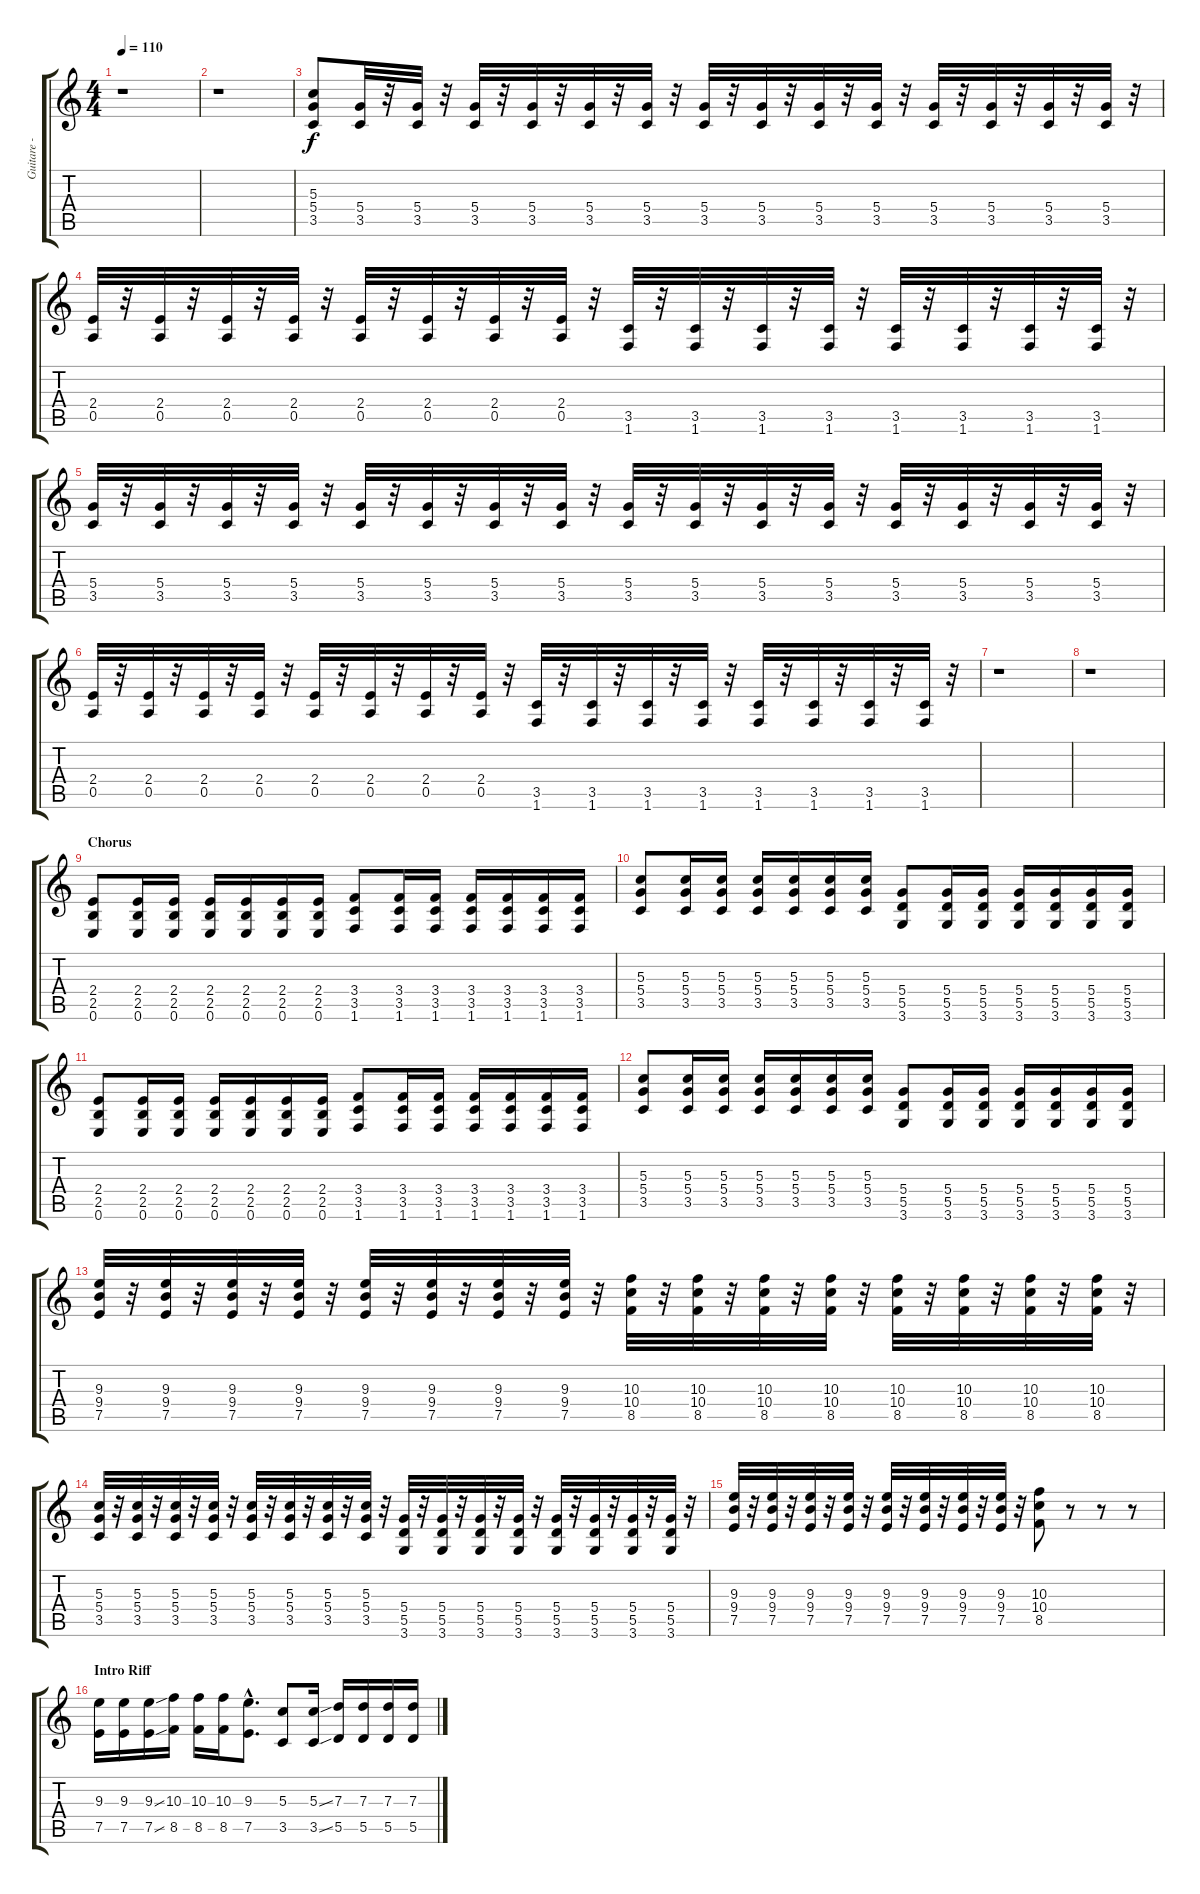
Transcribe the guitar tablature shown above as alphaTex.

\track ("Guitare - Tom DeLonge" "Guitare - ") {instrument distortionguitar}
\staff {score tabs}
\tuning (E4 B3 G3 D3 A2 E2) {hide}
\ts (4 4)
\tempo 110
\clef g2
\ks c
r.1{dy f} |
r.1 |
(5.3 5.4 3.5).8 (5.4 3.5).32 r.32 (5.4 3.5).32 r.32 (5.4 3.5).32 r.32 (5.4 3.5).32 r.32 (5.4 3.5).32 r.32 (5.4 3.5).32 r.32 (5.4 3.5).32 r.32 (5.4 3.5).32 r.32 (5.4 3.5).32 r.32 (5.4 3.5).32 r.32 (5.4 3.5).32 r.32 (5.4 3.5).32 r.32 (5.4 3.5).32 r.32 (5.4 3.5).32 r.32 |
(2.4 0.5).32 r.32 (2.4 0.5).32 r.32 (2.4 0.5).32 r.32 (2.4 0.5).32 r.32 (2.4 0.5).32 r.32 (2.4 0.5).32 r.32 (2.4 0.5).32 r.32 (2.4 0.5).32 r.32 (3.5 1.6).32 r.32 (3.5 1.6).32 r.32 (3.5 1.6).32 r.32 (3.5 1.6).32 r.32 (3.5 1.6).32 r.32 (3.5 1.6).32 r.32 (3.5 1.6).32 r.32 (3.5 1.6).32 r.32 |
(5.4 3.5).32 r.32 (5.4 3.5).32 r.32 (5.4 3.5).32 r.32 (5.4 3.5).32 r.32 (5.4 3.5).32 r.32 (5.4 3.5).32 r.32 (5.4 3.5).32 r.32 (5.4 3.5).32 r.32 (5.4 3.5).32 r.32 (5.4 3.5).32 r.32 (5.4 3.5).32 r.32 (5.4 3.5).32 r.32 (5.4 3.5).32 r.32 (5.4 3.5).32 r.32 (5.4 3.5).32 r.32 (5.4 3.5).32 r.32 |
(2.4 0.5).32 r.32 (2.4 0.5).32 r.32 (2.4 0.5).32 r.32 (2.4 0.5).32 r.32 (2.4 0.5).32 r.32 (2.4 0.5).32 r.32 (2.4 0.5).32 r.32 (2.4 0.5).32 r.32 (3.5 1.6).32 r.32 (3.5 1.6).32 r.32 (3.5 1.6).32 r.32 (3.5 1.6).32 r.32 (3.5 1.6).32 r.32 (3.5 1.6).32 r.32 (3.5 1.6).32 r.32 (3.5 1.6).32 r.32 |
r.1 |
r.1 |
\section ("" "Chorus")
(2.4 2.5 0.6).8 (2.4 2.5 0.6).16 (2.4 2.5 0.6).16 (2.4 2.5 0.6).16 (2.4 2.5 0.6).16 (2.4 2.5 0.6).16 (2.4 2.5 0.6).16 (3.4 3.5 1.6).8 (3.4 3.5 1.6).16 (3.4 3.5 1.6).16 (3.4 3.5 1.6).16 (3.4 3.5 1.6).16 (3.4 3.5 1.6).16 (3.4 3.5 1.6).16 |
(5.3 5.4 3.5).8 (5.3 5.4 3.5).16 (5.3 5.4 3.5).16 (5.3 5.4 3.5).16 (5.3 5.4 3.5).16 (5.3 5.4 3.5).16 (5.3 5.4 3.5).16 (5.4 5.5 3.6).8 (5.4 5.5 3.6).16 (5.4 5.5 3.6).16 (5.4 5.5 3.6).16 (5.4 5.5 3.6).16 (5.4 5.5 3.6).16 (5.4 5.5 3.6).16 |
(2.4 2.5 0.6).8 (2.4 2.5 0.6).16 (2.4 2.5 0.6).16 (2.4 2.5 0.6).16 (2.4 2.5 0.6).16 (2.4 2.5 0.6).16 (2.4 2.5 0.6).16 (3.4 3.5 1.6).8 (3.4 3.5 1.6).16 (3.4 3.5 1.6).16 (3.4 3.5 1.6).16 (3.4 3.5 1.6).16 (3.4 3.5 1.6).16 (3.4 3.5 1.6).16 |
(5.3 5.4 3.5).8 (5.3 5.4 3.5).16 (5.3 5.4 3.5).16 (5.3 5.4 3.5).16 (5.3 5.4 3.5).16 (5.3 5.4 3.5).16 (5.3 5.4 3.5).16 (5.4 5.5 3.6).8 (5.4 5.5 3.6).16 (5.4 5.5 3.6).16 (5.4 5.5 3.6).16 (5.4 5.5 3.6).16 (5.4 5.5 3.6).16 (5.4 5.5 3.6).16 |
(9.3 9.4 7.5).32 r.32 (9.3 9.4 7.5).32 r.32 (9.3 9.4 7.5).32 r.32 (9.3 9.4 7.5).32 r.32 (9.3 9.4 7.5).32 r.32 (9.3 9.4 7.5).32 r.32 (9.3 9.4 7.5).32 r.32 (9.3 9.4 7.5).32 r.32 (10.3 10.4 8.5).32 r.32 (10.3 10.4 8.5).32 r.32 (10.3 10.4 8.5).32 r.32 (10.3 10.4 8.5).32 r.32 (10.3 10.4 8.5).32 r.32 (10.3 10.4 8.5).32 r.32 (10.3 10.4 8.5).32 r.32 (10.3 10.4 8.5).32 r.32 |
(5.3 5.4 3.5).32 r.32 (5.3 5.4 3.5).32 r.32 (5.3 5.4 3.5).32 r.32 (5.3 5.4 3.5).32 r.32 (5.3 5.4 3.5).32 r.32 (5.3 5.4 3.5).32 r.32 (5.3 5.4 3.5).32 r.32 (5.3 5.4 3.5).32 r.32 (5.4 5.5 3.6).32 r.32 (5.4 5.5 3.6).32 r.32 (5.4 5.5 3.6).32 r.32 (5.4 5.5 3.6).32 r.32 (5.4 5.5 3.6).32 r.32 (5.4 5.5 3.6).32 r.32 (5.4 5.5 3.6).32 r.32 (5.4 5.5 3.6).32 r.32 |
(9.3 9.4 7.5).32 r.32 (9.3 9.4 7.5).32 r.32 (9.3 9.4 7.5).32 r.32 (9.3 9.4 7.5).32 r.32 (9.3 9.4 7.5).32 r.32 (9.3 9.4 7.5).32 r.32 (9.3 9.4 7.5).32 r.32 (9.3 9.4 7.5).32 r.32 (10.3 10.4 8.5).8 r.8 r.8 r.8 |
\section ("" "Intro Riff")
(9.3 7.5).16 (9.3 7.5).16 (9.3{ss} 7.5{ss}).16 (10.3 8.5).16 (10.3 8.5).16 (10.3 8.5).16 (9.3{hac} 7.5{hac}).8{d} (5.3 3.5).8 (5.3{ss} 3.5{ss}).16 (7.3 5.5).16 (7.3 5.5).16 (7.3 5.5).16 (7.3 5.5).16
